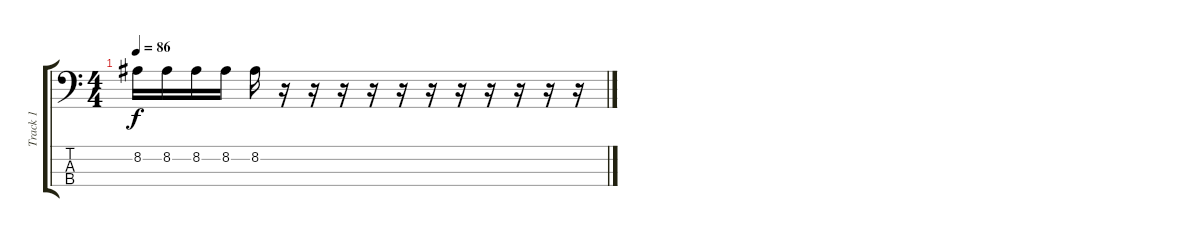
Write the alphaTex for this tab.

\track ("Track 1" "Track 1") {instrument electricbassfinger}
\staff {score tabs}
\tuning (G2 D2 A1 E1) {hide}
\ts (4 4)
\tempo 86
\clef f4
\ks c
8.2.16{dy f} 8.2.16 8.2.16 8.2.16 8.2.16 r.16 r.16 r.16 r.16 r.16 r.16 r.16 r.16 r.16 r.16 r.16
